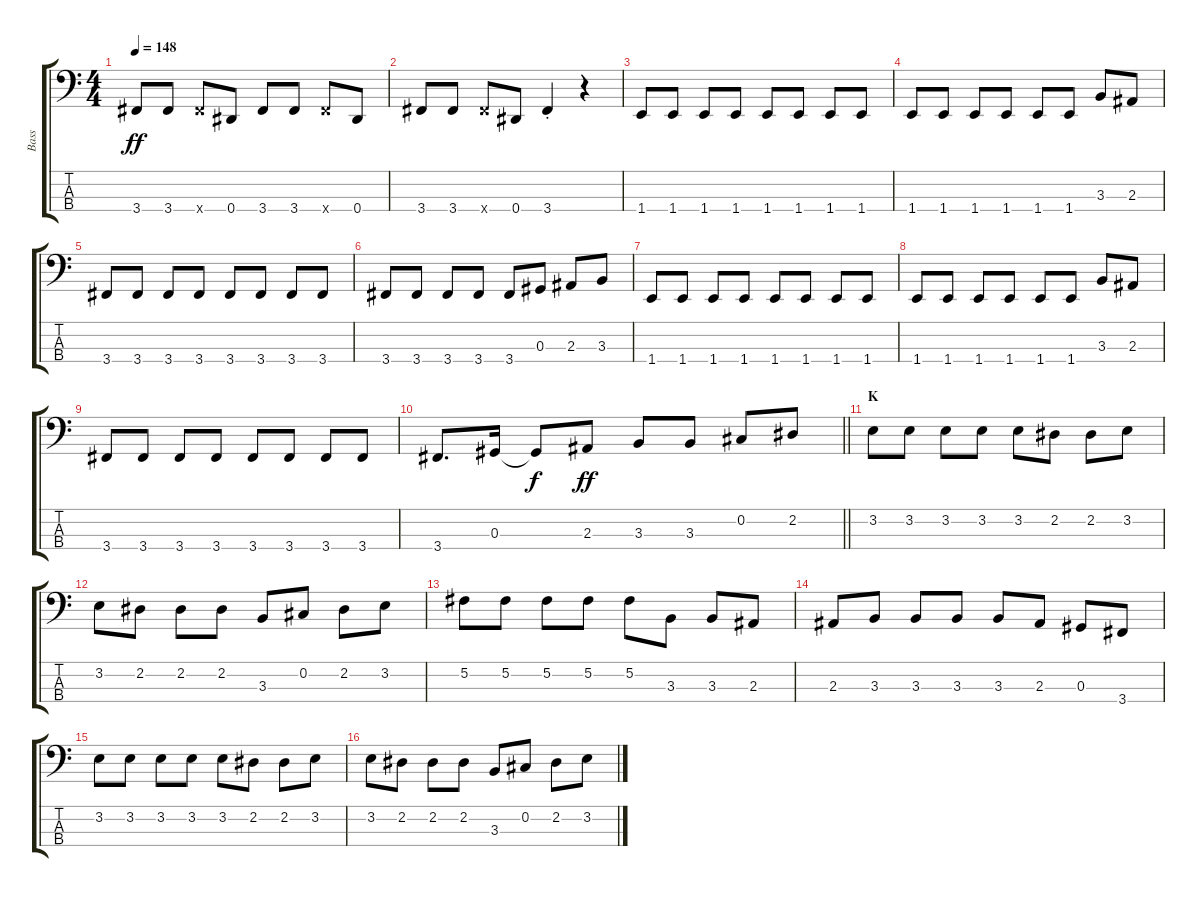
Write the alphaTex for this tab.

\track ("Bass" "Bass") {instrument electricbassfinger}
\staff {score tabs}
\tuning (Gb2 Db2 Ab1 Eb1) {hide}
\ts (4 4)
\tempo 148
\clef f4
\ks c
3.4.8{dy ff} 3.4.8 3.4{x}.8 0.4.8 3.4.8 3.4.8 3.4{x}.8 0.4.8 |
3.4.8 3.4.8 3.4{x}.8 0.4.8 3.4{st}.4 r.4 |
1.4.8 1.4.8 1.4.8 1.4.8 1.4.8 1.4.8 1.4.8 1.4.8 |
1.4.8 1.4.8 1.4.8 1.4.8 1.4.8 1.4.8 3.3.8 2.3.8 |
3.4.8 3.4.8 3.4.8 3.4.8 3.4.8 3.4.8 3.4.8 3.4.8 |
3.4.8 3.4.8 3.4.8 3.4.8 3.4.8 0.3.8 2.3.8 3.3.8 |
1.4.8 1.4.8 1.4.8 1.4.8 1.4.8 1.4.8 1.4.8 1.4.8 |
1.4.8 1.4.8 1.4.8 1.4.8 1.4.8 1.4.8 3.3.8 2.3.8 |
3.4.8 3.4.8 3.4.8 3.4.8 3.4.8 3.4.8 3.4.8 3.4.8 |
\barLineRight lightlight
3.4.8{d} 0.3.16 0.3{t}.8{dy f} 2.3.8{dy ff} 3.3.8 3.3.8 0.2.8 2.2.8 |
\section ("" "K")
3.2.8 3.2.8 3.2.8 3.2.8 3.2.8 2.2.8 2.2.8 3.2.8 |
3.2.8 2.2.8 2.2.8 2.2.8 3.3.8 0.2.8 2.2.8 3.2.8 |
5.2.8 5.2.8 5.2.8 5.2.8 5.2.8 3.3.8 3.3.8 2.3.8 |
2.3.8 3.3.8 3.3.8 3.3.8 3.3.8 2.3.8 0.3.8 3.4.8 |
3.2.8 3.2.8 3.2.8 3.2.8 3.2.8 2.2.8 2.2.8 3.2.8 |
3.2.8 2.2.8 2.2.8 2.2.8 3.3.8 0.2.8 2.2.8 3.2.8
